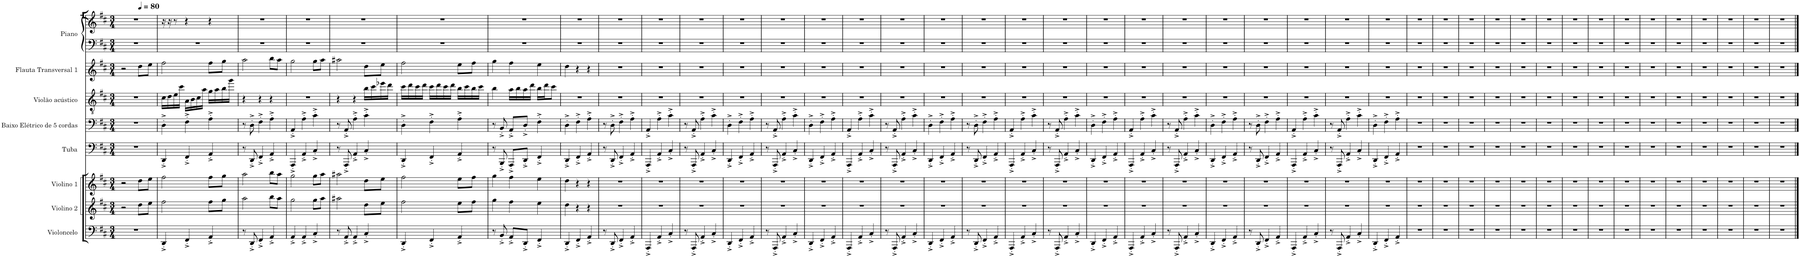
**kern	**kern	**kern	**kern	**kern	**kern	**kern	**kern	**kern
*part8	*part7	*part6	*part5	*part4	*part3	*part2	*part1	*part1
*staff9	*staff8	*staff7	*staff6	*staff5	*staff4	*staff3	*staff2	*staff1
*I"Violoncelo	*I"Violino 2	*I"Violino 1	*I"Tuba	*I"Baixo Elétrico de 5 cordas	*I"Violão acústico	*I"Flauta Transversal 1	*I"Piano	*
*I'Vc.	*I'Vln. 2	*I'Vln. 1	*I'Tba.	*I'B. El.	*I'Viol.	*I'Fl. 1	*I'Pno	*
*clefF4	*clefG2	*clefG2	*clefF4	*clefF4	*clefGv2	*clefG2	*clefF4	*clefG2
*	*	*	*	*Trd7c12	*	*	*	*
*k[f#c#]	*k[f#c#]	*k[f#c#]	*k[f#c#]	*k[f#c#]	*k[f#c#]	*k[f#c#]	*k[f#c#]	*k[f#c#]
*M3/4	*M3/4	*M3/4	*M3/4	*M3/4	*M3/4	*M3/4	*M3/4	*M3/4
=1	=1	=1	=1	=1	=1	=1	=1	=1
*	*	*	*	*	*	*	*	*^
2.r	2r	2r	2.r	2.r	2.r	2r	2.r	2.r	2ryy
*	*	*	*	*	*	*	*	*MM80	*
.	8dd\L	8dd\L	.	.	.	8dd\L	.	.	4ryy
.	8ee\J	8ee\J	.	.	.	8ee\J	.	.	.
*	*	*	*	*	*	*	*	*v	*v
=2	=2	=2	=2	=2	=2	=2	=2	=2
4DD'^/	2ff#\	2ff#\	4DD'^/	4D'^\	16c#\LL	2ff#\	2.r	16r
.	.	.	.	.	16d\	.	.	16r
.	.	.	.	.	16e\	.	.	8r
.	.	.	.	.	16cc#\JJ	.	.	.
4FF#'^/	.	.	4FF#'^/	4F#'^\	16A\LL	.	.	4r
.	.	.	.	.	16B\	.	.	.
.	.	.	.	.	16c#\	.	.	.
.	.	.	.	.	16a\JJ	.	.	.
4AA'^/	8ff#\L	8ff#\L	4AA'^/	4A'^\	16g\LL	8ff#\L	.	4r
.	.	.	.	.	16a\	.	.	.
.	8gg\J	8gg\J	.	.	16b\	8gg\J	.	.
.	.	.	.	.	16gg\JJ	.	.	.
=3	=3	=3	=3	=3	=3	=3	=3	=3
8r	2aa\	2aa\	8r	8r	4r	2aa\	2.r	2.r
8DD'^/	.	.	8DD'^/	8D'^\	.	.	.	.
4FF#'^/	.	.	4FF#'^/	4F#'^\	4r	.	.	.
4AA'^/	8bb\L	8bb\L	4AA'^/	4A'^\	4r	8bb\L	.	.
.	8aa\J	8aa\J	.	.	.	8aa\J	.	.
=4	=4	=4	=4	=4	=4	=4	=4	=4
4AA'^/	2gg\	2gg\	4AAA'^/	4AA'^/	2.r	2gg\	2.r	2.r
4AA'^/	.	.	4AA'^/	4A'^\	.	.	.	.
4C#'^/	8gg\L	8gg\L	4C#'^/	4c#'^\	.	8gg\L	.	.
.	8aa\J	8aa\J	.	.	.	8aa\J	.	.
=5	=5	=5	=5	=5	=5	=5	=5	=5
8r	2aa#X\	2aa#X\	8r	8r	4r	2aa#X\	2.r	2.r
8AA'^/	.	.	8AAA'^/	8AA'^/	.	.	.	.
4AA'^/	.	.	4AA'^/	4A'^\	4r	.	.	.
4C#'^/	8dd\L	8dd\L	4C#'^/	4c#'^\	16b\LL	8dd\L	.	.
.	.	.	.	.	16cc#\	.	.	.
.	8ee\J	8ee\J	.	.	16ee-X\	8ee\J	.	.
.	.	.	.	.	16dd\JJ	.	.	.
=6	=6	=6	=6	=6	=6	=6	=6	=6
4DD'^/	2ff#\	2ff#\	4DD'^/	4D'^\	16cc#\LL	2ff#\	2.r	2.r
.	.	.	.	.	16dd\	.	.	.
.	.	.	.	.	16cc#\	.	.	.
.	.	.	.	.	16dd\JJ	.	.	.
4FF#'^/	.	.	4FF#'^/	4F#'^\	16cc#\LL	.	.	.
.	.	.	.	.	16dd\	.	.	.
.	.	.	.	.	16cc#\	.	.	.
.	.	.	.	.	16dd\JJ	.	.	.
4AA'^/	8ee\L	8ee\L	4AA'^/	4A'^\	16b\LL	8ee\L	.	.
.	.	.	.	.	16cc#\	.	.	.
.	8ff#\J	8ff#\J	.	.	16b\	8ff#\J	.	.
.	.	.	.	.	16cc#\JJ	.	.	.
=7	=7	=7	=7	=7	=7	=7	=7	=7
8r	4gg\	4gg\	8r	8r	4b\	4gg\	2.r	2.r
8BB'^/	.	.	8BBB'^/	8BB'^/	.	.	.	.
8AA'^/L	4ff#\	4ff#\	8AAA'^/L	8AA'^/L	16a\LL	4ff#\	.	.
.	.	.	.	.	16b\	.	.	.
8DD'^/J	.	.	8DD'^/J	8D'^/J	16a\	.	.	.
.	.	.	.	.	16dd\JJ	.	.	.
4FF#'^/	4ee\	4ee\	4FF#'^/	4F#'^\	16b\LL	4ee\	.	.
.	.	.	.	.	16dd\J	.	.	.
.	.	.	.	.	8cc#\J	.	.	.
=8	=8	=8	=8	=8	=8	=8	=8	=8
4DD'^/	4dd\	4dd\	4DD'^/	4D'^\	2.r	4dd\	2.r	2.r
4FF#'^/	4r	4r	4FF#'^/	4F#'^\	.	4r	.	.
4AA'^/	4r	4r	4AA'^/	4A'^\	.	4r	.	.
=9	=9	=9	=9	=9	=9	=9	=9	=9
8r	2.r	2.r	8r	8r	2.r	2.r	2.r	2.r
8DD'^/	.	.	8DD'^/	8D'^\	.	.	.	.
4FF#'^/	.	.	4FF#'^/	4F#'^\	.	.	.	.
4AA'^/	.	.	4AA'^/	4A'^\	.	.	.	.
=10	=10	=10	=10	=10	=10	=10	=10	=10
4AAA'^/	2.r	2.r	4AAA'^/	4AA'^/	2.r	2.r	2.r	2.r
4AA'^/	.	.	4AA'^/	4A'^\	.	.	.	.
4C#'^/	.	.	4C#'^/	4c#'^\	.	.	.	.
=11	=11	=11	=11	=11	=11	=11	=11	=11
8r	2.r	2.r	8r	8r	2.r	2.r	2.r	2.r
8AAA'^/	.	.	8AAA'^/	8AA'^/	.	.	.	.
4AA'^/	.	.	4AA'^/	4A'^\	.	.	.	.
4C#'^/	.	.	4C#'^/	4c#'^\	.	.	.	.
=12	=12	=12	=12	=12	=12	=12	=12	=12
4DD'^/	2.r	2.r	4DD'^/	4D'^\	2.r	2.r	2.r	2.r
4FF#'^/	.	.	4FF#'^/	4F#'^\	.	.	.	.
4AA'^/	.	.	4AA'^/	4A'^\	.	.	.	.
=13	=13	=13	=13	=13	=13	=13	=13	=13
8r	2.r	2.r	8r	8r	2.r	2.r	2.r	2.r
8AAA'^/	.	.	8AAA'^/	8AA'^/	.	.	.	.
4AA'^/	.	.	4AA'^/	4A'^\	.	.	.	.
4C#'^/	.	.	4C#'^/	4c#'^\	.	.	.	.
=14	=14	=14	=14	=14	=14	=14	=14	=14
4DD'^/	2.r	2.r	4DD'^/	4D'^\	2.r	2.r	2.r	2.r
4FF#'^/	.	.	4FF#'^/	4F#'^\	.	.	.	.
4AA'^/	.	.	4AA'^/	4A'^\	.	.	.	.
=15	=15	=15	=15	=15	=15	=15	=15	=15
4AAA'^/	2.r	2.r	4AAA'^/	4AA'^/	2.r	2.r	2.r	2.r
4AA'^/	.	.	4AA'^/	4A'^\	.	.	.	.
4C#'^/	.	.	4C#'^/	4c#'^\	.	.	.	.
=16	=16	=16	=16	=16	=16	=16	=16	=16
8r	2.r	2.r	8r	8r	2.r	2.r	2.r	2.r
8AAA'^/	.	.	8AAA'^/	8AA'^/	.	.	.	.
4AA'^/	.	.	4AA'^/	4A'^\	.	.	.	.
4C#'^/	.	.	4C#'^/	4c#'^\	.	.	.	.
=17	=17	=17	=17	=17	=17	=17	=17	=17
4DD'^/	2.r	2.r	4DD'^/	4D'^\	2.r	2.r	2.r	2.r
4FF#'^/	.	.	4FF#'^/	4F#'^\	.	.	.	.
4AA'^/	.	.	4AA'^/	4A'^\	.	.	.	.
=18	=18	=18	=18	=18	=18	=18	=18	=18
8r	2.r	2.r	8r	8r	2.r	2.r	2.r	2.r
8DD'^/	.	.	8DD'^/	8D'^\	.	.	.	.
4FF#'^/	.	.	4FF#'^/	4F#'^\	.	.	.	.
4AA'^/	.	.	4AA'^/	4A'^\	.	.	.	.
=19	=19	=19	=19	=19	=19	=19	=19	=19
4AAA'^/	2.r	2.r	4AAA'^/	4AA'^/	2.r	2.r	2.r	2.r
4AA'^/	.	.	4AA'^/	4A'^\	.	.	.	.
4C#'^/	.	.	4C#'^/	4c#'^\	.	.	.	.
=20	=20	=20	=20	=20	=20	=20	=20	=20
8r	2.r	2.r	8r	8r	2.r	2.r	2.r	2.r
8AAA'^/	.	.	8AAA'^/	8AA'^/	.	.	.	.
4AA'^/	.	.	4AA'^/	4A'^\	.	.	.	.
4C#'^/	.	.	4C#'^/	4c#'^\	.	.	.	.
=21	=21	=21	=21	=21	=21	=21	=21	=21
4DD'^/	2.r	2.r	4DD'^/	4D'^\	2.r	2.r	2.r	2.r
4FF#'^/	.	.	4FF#'^/	4F#'^\	.	.	.	.
4AA'^/	.	.	4AA'^/	4A'^\	.	.	.	.
=22	=22	=22	=22	=22	=22	=22	=22	=22
4AAA'^/	2.r	2.r	4AAA'^/	4AA'^/	2.r	2.r	2.r	2.r
4AA'^/	.	.	4AA'^/	4A'^\	.	.	.	.
4C#'^/	.	.	4C#'^/	4c#'^\	.	.	.	.
=23	=23	=23	=23	=23	=23	=23	=23	=23
8r	2.r	2.r	8r	8r	2.r	2.r	2.r	2.r
8AAA'^/	.	.	8AAA'^/	8AA'^/	.	.	.	.
4AA'^/	.	.	4AA'^/	4A'^\	.	.	.	.
4C#'^/	.	.	4C#'^/	4c#'^\	.	.	.	.
=24	=24	=24	=24	=24	=24	=24	=24	=24
4DD'^/	2.r	2.r	4DD'^/	4D'^\	2.r	2.r	2.r	2.r
4FF#'^/	.	.	4FF#'^/	4F#'^\	.	.	.	.
4AA'^/	.	.	4AA'^/	4A'^\	.	.	.	.
=25	=25	=25	=25	=25	=25	=25	=25	=25
8r	2.r	2.r	8r	8r	2.r	2.r	2.r	2.r
8DD'^/	.	.	8DD'^/	8D'^\	.	.	.	.
4FF#'^/	.	.	4FF#'^/	4F#'^\	.	.	.	.
4AA'^/	.	.	4AA'^/	4A'^\	.	.	.	.
=26	=26	=26	=26	=26	=26	=26	=26	=26
4AAA'^/	2.r	2.r	4AAA'^/	4AA'^/	2.r	2.r	2.r	2.r
4AA'^/	.	.	4AA'^/	4A'^\	.	.	.	.
4C#'^/	.	.	4C#'^/	4c#'^\	.	.	.	.
=27	=27	=27	=27	=27	=27	=27	=27	=27
8r	2.r	2.r	8r	8r	2.r	2.r	2.r	2.r
8AAA'^/	.	.	8AAA'^/	8AA'^/	.	.	.	.
4AA'^/	.	.	4AA'^/	4A'^\	.	.	.	.
4C#'^/	.	.	4C#'^/	4c#'^\	.	.	.	.
=28	=28	=28	=28	=28	=28	=28	=28	=28
4DD'^/	2.r	2.r	4DD'^/	4D'^\	2.r	2.r	2.r	2.r
4FF#'^/	.	.	4FF#'^/	4F#'^\	.	.	.	.
4AA'^/	.	.	4AA'^/	4A'^\	.	.	.	.
=29	=29	=29	=29	=29	=29	=29	=29	=29
2.r	2.r	2.r	2.r	2.r	2.r	2.r	2.r	2.r
=30	=30	=30	=30	=30	=30	=30	=30	=30
2.r	2.r	2.r	2.r	2.r	2.r	2.r	2.r	2.r
=31	=31	=31	=31	=31	=31	=31	=31	=31
2.r	2.r	2.r	2.r	2.r	2.r	2.r	2.r	2.r
=32	=32	=32	=32	=32	=32	=32	=32	=32
2.r	2.r	2.r	2.r	2.r	2.r	2.r	2.r	2.r
=33	=33	=33	=33	=33	=33	=33	=33	=33
2.r	2.r	2.r	2.r	2.r	2.r	2.r	2.r	2.r
=34	=34	=34	=34	=34	=34	=34	=34	=34
2.r	2.r	2.r	2.r	2.r	2.r	2.r	2.r	2.r
=35	=35	=35	=35	=35	=35	=35	=35	=35
2.r	2.r	2.r	2.r	2.r	2.r	2.r	2.r	2.r
=36	=36	=36	=36	=36	=36	=36	=36	=36
2.r	2.r	2.r	2.r	2.r	2.r	2.r	2.r	2.r
=37	=37	=37	=37	=37	=37	=37	=37	=37
2.r	2.r	2.r	2.r	2.r	2.r	2.r	2.r	2.r
=38	=38	=38	=38	=38	=38	=38	=38	=38
2.r	2.r	2.r	2.r	2.r	2.r	2.r	2.r	2.r
=39	=39	=39	=39	=39	=39	=39	=39	=39
2.r	2.r	2.r	2.r	2.r	2.r	2.r	2.r	2.r
=40	=40	=40	=40	=40	=40	=40	=40	=40
2.r	2.r	2.r	2.r	2.r	2.r	2.r	2.r	2.r
=41	=41	=41	=41	=41	=41	=41	=41	=41
2.r	2.r	2.r	2.r	2.r	2.r	2.r	2.r	2.r
=42	=42	=42	=42	=42	=42	=42	=42	=42
2.r	2.r	2.r	2.r	2.r	2.r	2.r	2.r	2.r
=43	=43	=43	=43	=43	=43	=43	=43	=43
2.r	2.r	2.r	2.r	2.r	2.r	2.r	2.r	2.r
==	==	==	==	==	==	==	==	==
*-	*-	*-	*-	*-	*-	*-	*-	*-
